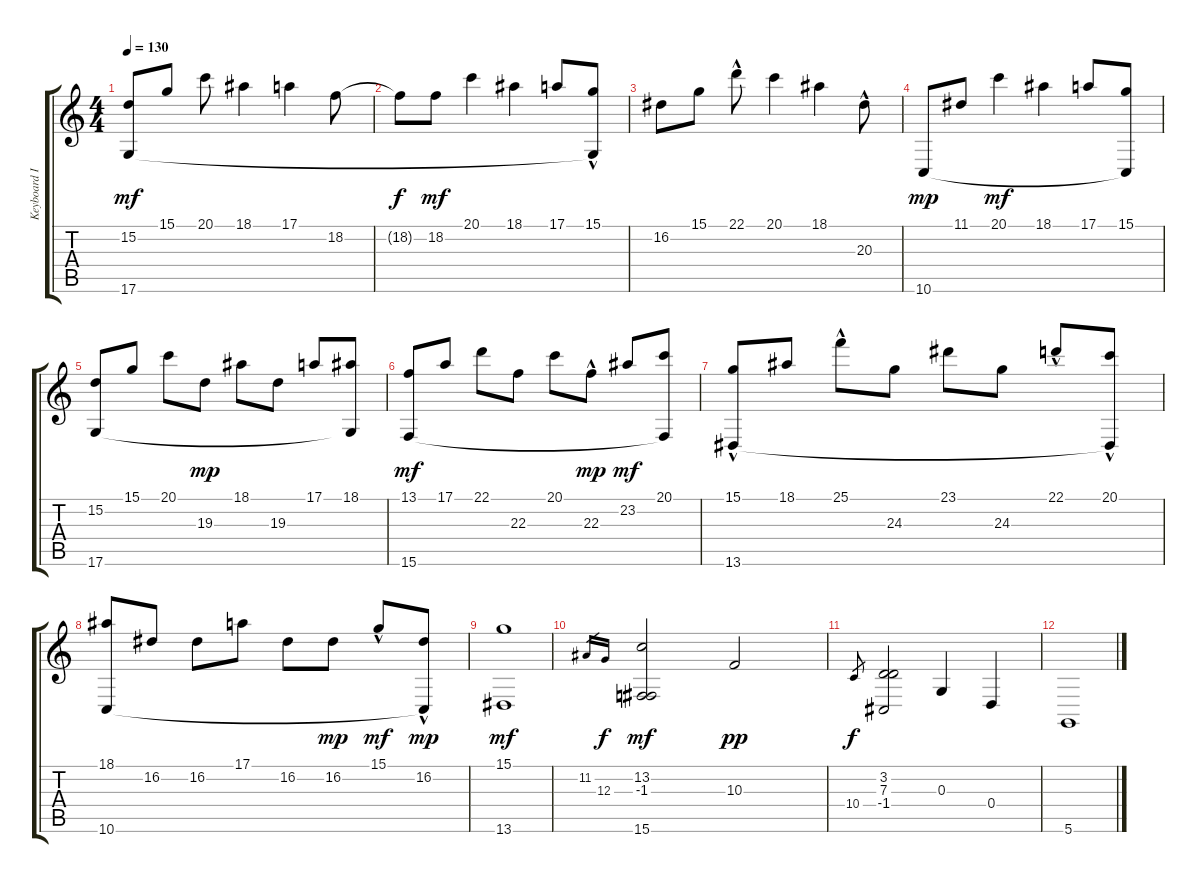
\track ("Keyboard II" "Keyboard I") {instrument acousticgrandpiano}
\staff {score tabs}
\tuning (E4 B3 G3 D3 A2 D2) {hide}
\ts (4 4)
\tempo 130
\clef g2
\ks c
(15.2 17.6).8{dy mf} 15.1.8 20.1.8 18.1.4 17.1.4 18.2.8 |
18.2{t}.8{dy f} 18.2.8{dy mf} 20.1.4 18.1.4 17.1.8 (15.1{hac} 17.6{t}).8 |
16.2.8 15.1.8 22.1{hac}.8 20.1.4 18.1.4 20.3{hac}.8 |
10.6.8{dy mp} 11.1.8 20.1.4{dy mf} 18.1.4 17.1.8 (15.1 10.6{t}).8 |
(15.2 17.6).8 15.1.8 20.1.8 19.3.8{dy mp} 18.1.8 19.3.8 17.1.8 (18.1 17.6{t}).8 |
(13.1 15.6).8{dy mf} 17.1.8 22.1.8 22.3.8 20.1.8 22.3{hac}.8{dy mp} 23.2.8{dy mf} (20.1 15.6{t}).8 |
(15.1{hac} 13.6).8 18.1.8 25.1{hac}.8 24.3.8 23.1.8 24.3.8 22.1{hac}.8 (20.1{hac} 13.6{t}).8 |
(18.1 10.6).8 16.2.8 16.2.8 17.1.8 16.2.8 16.2.8{dy mp} 15.1{hac}.8{dy mf} (16.2{hac} 10.6{t}).8{dy mp} |
(15.1 13.6).1{dy mf} |
11.2.16{gr} 12.3.16{gr dy f} (13.2 -1.3 15.6).2{dy mf} 10.3.2{dy pp} |
10.4.8{gr dy f} (3.2 7.3 -1.4).2 0.3.4 0.4.4 |
5.6.1
